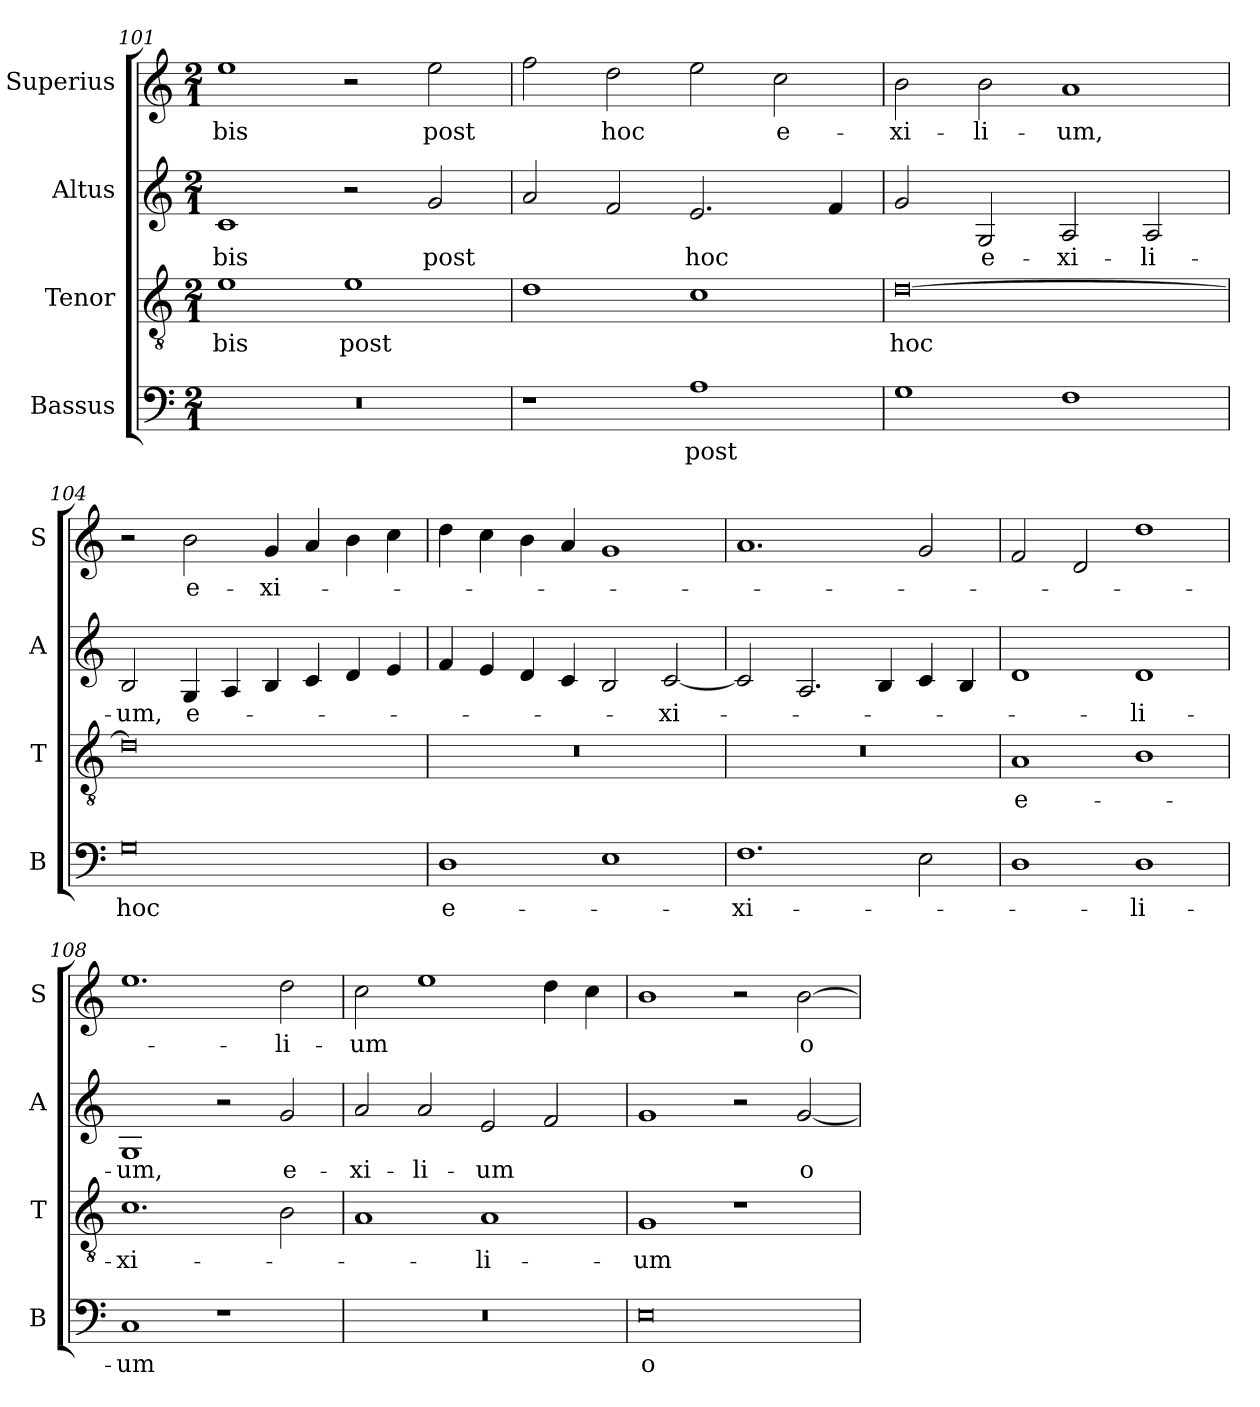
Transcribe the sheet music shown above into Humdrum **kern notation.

**kern	**text	**kern	**text	**kern	**text	**kern	**text
*part4	*part4	*part3	*part3	*part2	*part2	*part1	*part1
*staff4	*staff4	*staff3	*staff3	*staff2	*staff2	*staff1	*staff1
*I"Bassus	*	*I"Tenor	*	*I"Altus	*	*I"Superius	*
*I'B	*	*I'T	*	*I'A	*	*I'S	*
*clefF4	*	*clefGv2	*	*clefG2	*	*clefG2	*
*k[]	*	*k[]	*	*k[]	*	*k[]	*
*C:	*	*C:	*	*C:	*	*C:	*
*M2/1	*	*M2/1	*	*M2/1	*	*M2/1	*
=101	=101	=101	=101	=101	=101	=101	=101
0r	.	1e	-bis	1c	-bis	1ee	-bis
.	.	1e	post	2r	.	2r	.
.	.	.	.	2g	post	2ee	post
=102	=102	=102	=102	=102	=102	=102	=102
1r	.	1d	.	2a	.	2ff	.
.	.	.	.	2f	.	2dd	hoc
1A	post	1c	.	2.e	hoc	2ee	.
.	.	.	.	.	.	2cc	e-
.	.	.	.	4f	.	.	.
=103	=103	=103	=103	=103	=103	=103	=103
1G	.	[0d	hoc	2g	.	2b	-xi-
.	.	.	.	2G	e-	2b	-li-
1F	.	.	.	2A	-xi-	1a	-um,
.	.	.	.	2A	-li-	.	.
=104	=104	=104	=104	=104	=104	=104	=104
0G	hoc	0d]	.	2B	-um,	2r	.
.	.	.	.	4G	e-	2b	e-
.	.	.	.	4A	.	.	.
.	.	.	.	4B	.	4g	-xi-
.	.	.	.	4c	.	4a	.
.	.	.	.	4d	.	4b	.
.	.	.	.	4e	.	4cc	.
=105	=105	=105	=105	=105	=105	=105	=105
1D	e-	0r	.	4f	.	4dd	.
.	.	.	.	4e	.	4cc	.
.	.	.	.	4d	.	4b	.
.	.	.	.	4c	.	4a	.
1E	.	.	.	2B	.	1g	.
.	.	.	.	[2c	-xi-	.	.
=106	=106	=106	=106	=106	=106	=106	=106
1.F	-xi-	0r	.	2c]	.	1.a	.
.	.	.	.	2.A	.	.	.
.	.	.	.	4B	.	.	.
2E	.	.	.	4c	.	2g	.
.	.	.	.	4B	.	.	.
=107	=107	=107	=107	=107	=107	=107	=107
1D	.	1A	e-	1d	.	2f	.
.	.	.	.	.	.	2d	.
1D	-li-	1B	.	1d	-li-	1dd	.
=108	=108	=108	=108	=108	=108	=108	=108
1C	-um	1.c	-xi-	1G	-um,	1.ee	.
1r	.	.	.	2r	.	.	.
.	.	2B	.	2g	e-	2dd	-li-
=109	=109	=109	=109	=109	=109	=109	=109
0r	.	1A	.	2a	-xi-	2cc	-um
.	.	.	.	2a	-li-	1ee	.
.	.	1A	-li-	2e	-um	.	.
.	.	.	.	2f	.	4dd	.
.	.	.	.	.	.	4cc	.
=110	=110	=110	=110	=110	=110	=110	=110
0E	o-	1G	-um	1g	.	1b	.
.	.	1r	.	2r	.	2r	.
.	.	.	.	[2g	o-	[2b	o-
=	=	=	=	=	=	=	=
*-	*-	*-	*-	*-	*-	*-	*-
